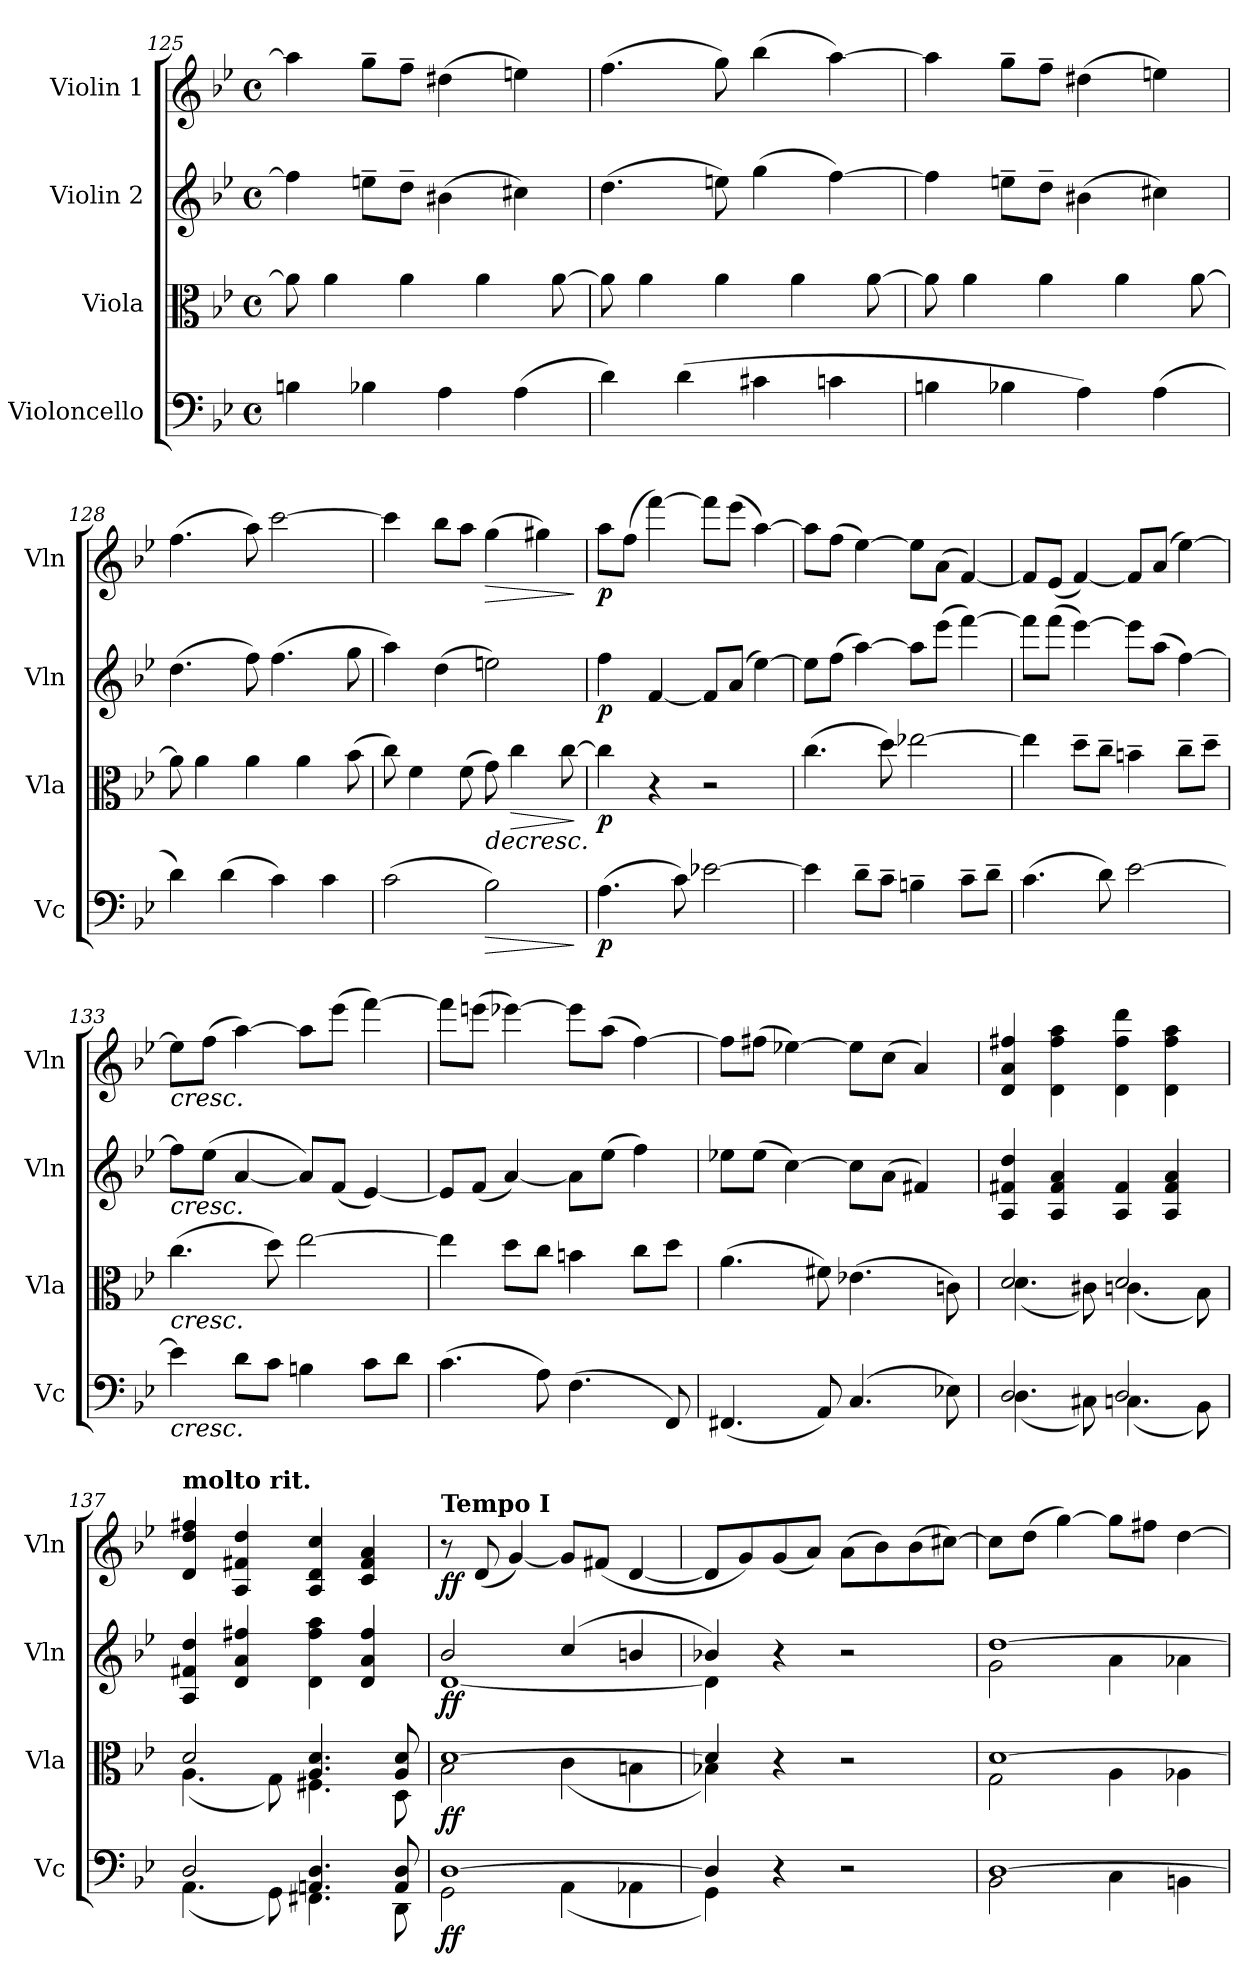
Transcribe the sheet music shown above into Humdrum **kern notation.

**kern	**dynam	**kern	**dynam	**kern	**dynam	**kern	**dynam
*part4	*part4	*part3	*part3	*part2	*part2	*part1	*part1
*staff4	*staff4	*staff3	*staff3	*staff2	*staff2	*staff1	*staff1
*I"Violoncello	*	*I"Viola	*	*I"Violin 2	*	*I"Violin 1	*
*I'Vc	*	*I'Vla	*	*I'Vln	*	*I'Vln	*
*clefF4	*	*clefC3	*	*clefG2	*	*clefG2	*
*k[b-e-]	*	*k[b-e-]	*	*k[b-e-]	*	*k[b-e-]	*
*M4/4	*	*M4/4	*	*M4/4	*	*M4/4	*
*met(c)	*	*met(c)	*	*met(c)	*	*met(c)	*
=125	=125	=125	=125	=125	=125	=125	=125
4Bn\	.	8a\]	.	4ff\]	.	4aa\]	.
.	.	4a\	.	.	.	.	.
4B-X\	.	.	.	8een~\L	.	8gg~\L	.
.	.	4a\	.	8dd~\J	.	8ff~\J	.
4A\	.	.	.	(4b#X\	.	(4dd#X\	.
.	.	4a\	.	.	.	.	.
(4A\	.	.	.	4cc#X\)	.	4een\)	.
.	.	[>8a\	.	.	.	.	.
=126	=126	=126	=126	=126	=126	=126	=126
4d\)	.	8a\]	.	(4.dd\	.	(4.ff\	.
.	.	4a\	.	.	.	.	.
(4d\	.	.	.	.	.	.	.
.	.	4a\	.	8een\)	.	8gg\)	.
4c#X\	.	.	.	(4gg\	.	(4bb-\	.
.	.	4a\	.	.	.	.	.
4cn\	.	.	.	[>4ff\)	.	[4aa\)	.
.	.	[>8a\	.	.	.	.	.
=127	=127	=127	=127	=127	=127	=127	=127
4Bn\	.	8a\]	.	4ff\]	.	4aa\]	.
.	.	4a\	.	.	.	.	.
4B-X\	.	.	.	8een~\L	.	8gg~\L	.
.	.	4a\	.	8dd~\J	.	8ff~\J	.
4A\)	.	.	.	(4b#X\	.	(4dd#X\	.
.	.	4a\	.	.	.	.	.
(4A\	.	.	.	4cc#X\)	.	4een\)	.
.	.	[>8a\	.	.	.	.	.
=128	=128	=128	=128	=128	=128	=128	=128
4d\)	.	8a\]	.	(4.dd\	.	(4.ff\	.
.	.	4a\	.	.	.	.	.
(4d\	.	.	.	.	.	.	.
.	.	4a\	.	8ff\)	.	8aa\)	.
4c\)	.	.	.	(4.ff\	.	[2ccc\	.
.	.	4a\	.	.	.	.	.
4c\	.	.	.	.	.	.	.
.	.	(8b-\	.	8gg\	.	.	.
!!LO:LB:g=z
=129	=129	=129	=129	=129	=129	=129	=129
(2c\	.	8cc\)	.	4aa\)	.	4ccc\]	.
.	.	4f\	.	.	.	.	.
.	.	.	.	(4dd\	.	8bb-\L	.
.	.	(8f\	.	.	.	8aa\J	.
!	!LO:HP:b	!	!LO:HP:b	!	!	!	!LO:HP:b
2B-\)	>	8g\)	>	2een\)	.	(4gg\	>
!	!	!	!LO:HP:b	!	!	!	!
.	.	4cc\	>	.	.	.	.
.	.	.	.	.	.	4gg#X\)	.
.	.	[>8cc\	.	.	.	.	.
.	]	.	] ]	.	.	.	]
!!LO:LB:g=z
=130	=130	=130	=130	=130	=130	=130	=130
!	!LO:DY:b	!	!LO:DY:b	!	!LO:DY:b	!	!LO:DY:b
(4.A\	p	4cc\]	p	4ff\	p	8aa\L	p
.	.	.	.	.	.	(8ff\J	.
.	.	4r	.	[<4f/	.	[>4fff\)	.
8c\)	.	.	.	.	.	.	.
[>2e-X\	.	2r	.	8f/L]	.	8fff\L]	.
.	.	.	.	(8a/J	.	(8eee-\J	.
.	.	.	.	[4ee-\)	.	[>4aa\)	.
=131	=131	=131	=131	=131	=131	=131	=131
4e-\]	.	(4.cc\	.	8ee-\L]	.	8aa\L]	.
.	.	.	.	(8ff\J	.	(8ff\J	.
8d~\L	.	.	.	[4aa\)	.	[>4ee-\)	.
8c~\J	.	8dd\)	.	.	.	.	.
4Bn~\	.	[>2ee-X\	.	8aa\L]	.	8ee-\L]	.
.	.	.	.	(8eee-\J	.	(8a\J	.
8c~\L	.	.	.	[4fff\)	.	[>4f/)	.
8d~\J	.	.	.	.	.	.	.
=132	=132	=132	=132	=132	=132	=132	=132
(4.c\	.	4ee-\]	.	8fff\L]	.	8f/L]	.
.	.	.	.	(8fff\J	.	(8e-/J	.
.	.	8dd~\L	.	[4eee-\)	.	[4f/)	.
8d\)	.	8cc~\J	.	.	.	.	.
[>2e-\	.	4bn~\	.	8eee-\L]	.	8f/L]	.
.	.	.	.	(8aa\J	.	(8a/J	.
.	.	8cc~\L	.	[4ff\)	.	[>4ee-\)	.
.	.	8dd~\J	.	.	.	.	.
=133	=133	=133	=133	=133	=133	=133	=133
!	!	!	!	!	!	!LO:TX:b:i:t=cresc.	!
!	!	!	!	!LO:TX:b:i:t=cresc.	!	!	!
!	!	!LO:TX:b:i:t=cresc.	!	!	!	!	!
!LO:TX:b:i:t=cresc.	!	!	!	!	!	!	!
4e-\]	.	(4.cc\	.	8ff\L]	.	8ee-\L]	.
.	.	.	.	(8ee-\J	.	(8ff\J	.
8d\L	.	.	.	[4a/	.	[>4aa\)	.
8c\J	.	8dd\)	.	.	.	.	.
4Bn\	.	[2ee-\	.	8a/L])	.	8aa\L]	.
.	.	.	.	(8f/J	.	(8eee-\J	.
8c\L	.	.	.	[4e-/)	.	[>4fff\)	.
8d\J	.	.	.	.	.	.	.
=134	=134	=134	=134	=134	=134	=134	=134
(4.c\	.	4ee-\]	.	8e-/L]	.	8fff\L]	.
.	.	.	.	(8f/J	.	(8eeen\J	.
.	.	8dd\L	.	[4a/)	.	[>4eee-X\)	.
8A\)	.	8cc\J	.	.	.	.	.
(4.F\	.	4bn\	.	8a\L]	.	8eee-\L]	.
.	.	.	.	(8ee-\J	.	(8aa\J	.
.	.	8cc\L	.	4ff\)	.	[>4ff\)	.
8FF/)	.	8dd\J	.	.	.	.	.
!!LO:LB:g=z
=135	=135	=135	=135	=135	=135	=135	=135
(4.FF#X/	.	(4.a\	.	8ee-X\L	.	8ff\L]	.
.	.	.	.	(8ee-\J	.	(8ff#X\J	.
.	.	.	.	[>4cc\)	.	[>4ee-X\)	.
8AA/)	.	8f#X\)	.	.	.	.	.
(4.C/	.	(4.e-X\	.	8cc\L]	.	8ee-\L]	.
.	.	.	.	(8a\J	.	(8cc\J	.
.	.	.	.	4f#X/)	.	4a/)	.
8E-X\)	.	8cn\)	.	.	.	.	.
=136	=136	=136	=136	=136	=136	=136	=136
*^	*	*^	*	*	*	*	*
2D/	(<4.D\	.	2d/	(<4.d\	.	4A/ 4f#X/ 4dd/	.	4d/ 4a/ 4ff#X/	.
.	.	.	.	.	.	4A/ 4f#/ 4a/	.	4d\ 4ff#\ 4aa\	.
.	8C#X\)	.	.	8c#X\)	.	.	.	.	.
2D/	(<4.Cn\	.	2d/	(<4.cn\	.	4A/ 4f#/	.	4d\ 4ff#\ 4ddd\	.
.	.	.	.	.	.	4A/ 4f#/ 4a/	.	4d\ 4ff#\ 4aa\	.
.	8BB-\)	.	.	8B-\)	.	.	.	.	.
=137	=137	=137	=137	=137	=137	=137	=137	=137	=137
!	!	!	!	!	!	!	!	!LO:TX:a:B:t=molto rit.	!
2D/	(<4.AA\	.	2d/	(4.A\	.	4A/ 4f#X/ 4dd/	.	4d/ 4dd/ 4ff#X/	.
.	.	.	.	.	.	4d/ 4a/ 4ff#X/	.	4A/ 4f#X/ 4dd/	.
.	8GG\)	.	.	8G\)	.	.	.	.	.
4.AAn/ 4.D/	4.FF#X\	.	4.A/ 4.d/	4.F#X\	.	4d\ 4ff#\ 4aa\	.	4A/ 4d/ 4cc/	.
.	.	.	.	.	.	4d/ 4a/ 4ff#/	.	4c/ 4f#/ 4a/	.
8AA/ 8D/	8DD\	.	8A/ 8d/	8D\	.	.	.	.	.
=138	=138	=138	=138	=138	=138	=138	=138	=138	=138
*	*	*	*	*	*	*^	*	*	*
!	!	!	!	!	!	!	!	!	!LO:TX:a:B:t=Tempo I	!
!	!	!LO:DY:b	!	!	!LO:DY:b	!	!	!LO:DY:b	!	!LO:DY:b
[>1D	2GG\	ff	[1d	2B-\	ff	2b-/	[<1d	ff	8r	ff
.	.	.	.	.	.	.	.	.	(8d/	.
.	.	.	.	.	.	.	.	.	[<4g/)	.
.	(4AA\	.	.	(4c\	.	(4cc/	.	.	8g/L]	.
.	.	.	.	.	.	.	.	.	(8f#X/J	.
.	4AA-X\	.	.	4Bn\	.	4bn/	.	.	[<4d/	.
=139	=139	=139	=139	=139	=139	=139	=139	=139	=139	=139
4D/]	4GG\)	.	4d/]	4B-X\)	.	4b-X/)	4d\]	.	8d/L]	.
.	.	.	.	.	.	.	.	.	8g/)	.
4r	4ryy	.	4r	4ryy	.	4r	2.ryy	.	(8g/	.
.	.	.	.	.	.	.	.	.	8a/J)	.
2r	2ryy	.	2r	2ryy	.	2r	.	.	(8a\L	.
.	.	.	.	.	.	.	.	.	8b-\)	.
.	.	.	.	.	.	.	.	.	(8b-\	.
.	.	.	.	.	.	.	.	.	[>8cc#X\J)	.
=140	=140	=140	=140	=140	=140	=140	=140	=140	=140	=140
[1D	2BB-\	.	[>1d	2G\	.	[>1dd	2g\	.	8cc#\L]	.
.	.	.	.	.	.	.	.	.	(8dd\J	.
.	.	.	.	.	.	.	.	.	[>4gg\)	.
.	4C\	.	.	4A\	.	.	4a\	.	8gg\L]	.
.	.	.	.	.	.	.	.	.	8ff#X\J	.
.	4BBn\	.	.	4A-X\	.	.	4a-X\	.	[>4dd\	.
*v	*v	*	*	*	*	*v	*v	*	*	*
*	*	*v	*v	*	*	*	*	*
=	=	=	=	=	=	=	=
*-	*-	*-	*-	*-	*-	*-	*-
